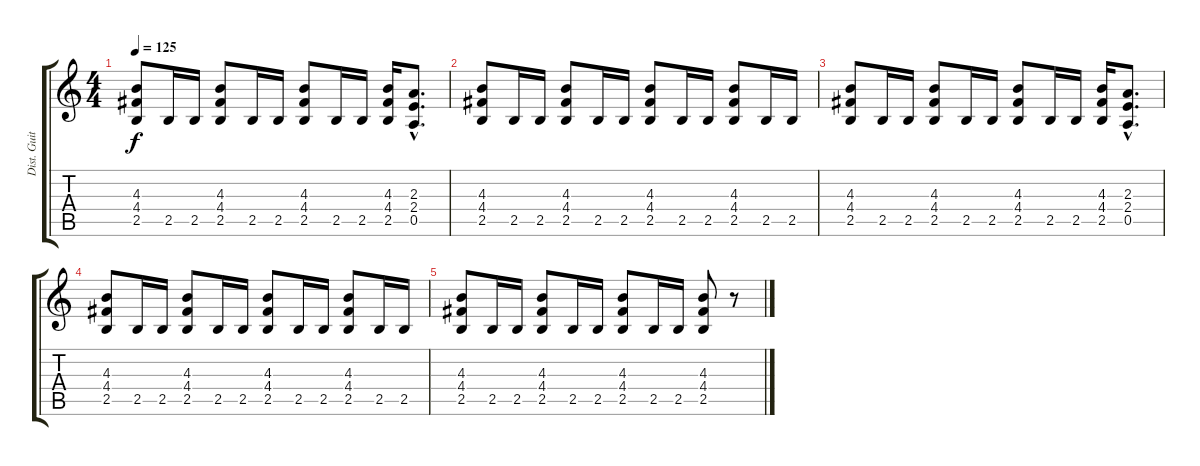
\track ("Dist. Guitar 2" "Dist. Guit") {instrument overdrivenguitar}
\staff {score tabs}
\tuning (E4 B3 G3 D3 A2 E2) {hide}
\ts (4 4)
\tempo 125
\clef g2
\ks c
(4.3 4.4 2.5).8{dy f} 2.5.16 2.5.16 (4.3 4.4 2.5).8 2.5.16 2.5.16 (4.3 4.4 2.5).8 2.5.16 2.5.16 (4.3 4.4 2.5).16 (2.3{hac} 2.4{hac} 0.5{hac}).8{d} |
(4.3 4.4 2.5).8 2.5.16 2.5.16 (4.3 4.4 2.5).8 2.5.16 2.5.16 (4.3 4.4 2.5).8 2.5.16 2.5.16 (4.3 4.4 2.5).8 2.5.16 2.5.16 |
(4.3 4.4 2.5).8 2.5.16 2.5.16 (4.3 4.4 2.5).8 2.5.16 2.5.16 (4.3 4.4 2.5).8 2.5.16 2.5.16 (4.3 4.4 2.5).16 (2.3{hac} 2.4{hac} 0.5{hac}).8{d} |
(4.3 4.4 2.5).8 2.5.16 2.5.16 (4.3 4.4 2.5).8 2.5.16 2.5.16 (4.3 4.4 2.5).8 2.5.16 2.5.16 (4.3 4.4 2.5).8 2.5.16 2.5.16 |
(4.3 4.4 2.5).8 2.5.16 2.5.16 (4.3 4.4 2.5).8 2.5.16 2.5.16 (4.3 4.4 2.5).8 2.5.16 2.5.16 (4.3 4.4 2.5).8 r.8
